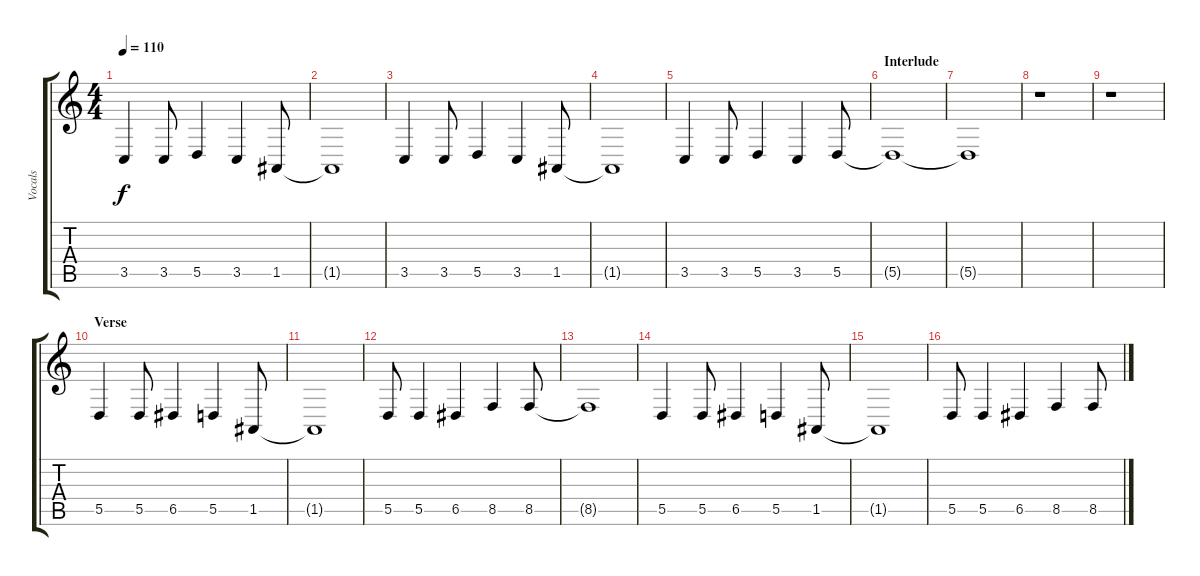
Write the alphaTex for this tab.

\track ("Vocals" "Vocals") {instrument altosax}
\staff {score tabs}
\tuning (E4 B3 G3 D3 A2 E2) {hide}
\ts (4 4)
\tempo 110
\clef g2
\ks c
3.5.4{dy f} 3.5.8 5.5.4 3.5.4 1.5.8 |
1.5{t}.1 |
3.5.4 3.5.8 5.5.4 3.5.4 1.5.8 |
1.5{t}.1 |
3.5.4 3.5.8 5.5.4 3.5.4 5.5.8 |
\section ("" "Interlude")
5.5{t}.1 |
5.5{t}.1 |
r.1 |
r.1 |
\section ("" "Verse")
5.5.4 5.5.8 6.5.4 5.5.4 1.5.8 |
1.5{t}.1 |
5.5.8 5.5.4 6.5.4 8.5.4 8.5.8 |
8.5{t}.1 |
5.5.4 5.5.8 6.5.4 5.5.4 1.5.8 |
1.5{t}.1 |
5.5.8 5.5.4 6.5.4 8.5.4 8.5.8
